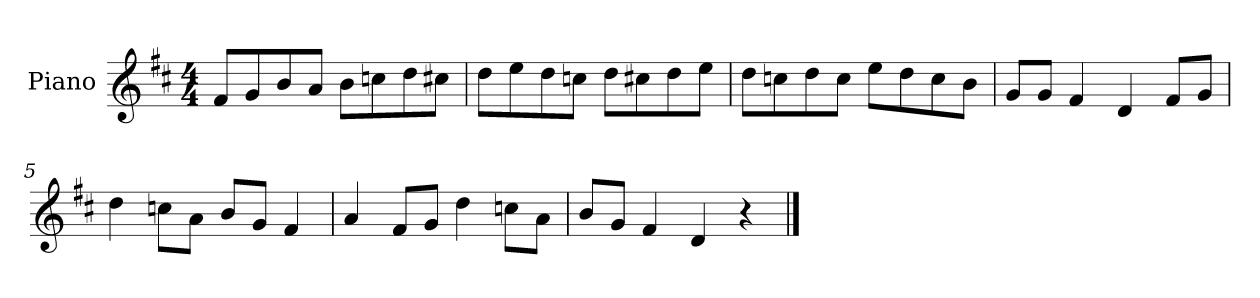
**kern
*part1
*staff1
*I"Piano
*I'P-no
*clefG2
*k[f#c#]
*M4/4
*MM90
=1
8f#/L
8g/
8b/
8a/J
8b\L
8ccn\
8dd\
8cc#X\J
=2
8dd\L
8ee\
8dd\
8ccn\J
8dd\L
8cc#X\
8dd\
8ee\J
=3
8dd\L
8ccn\
8dd\
8cc\J
8ee\L
8dd\
8cc\
8b\J
=4
8g/L
8g/J
4f#/
4d/
8f#/L
8g/J
!!LO:LB:g=z
=5
4dd\
8ccn\L
8a\J
8b/L
8g/J
4f#/
=6
4a/
8f#/L
8g/J
4dd\
8ccn\L
8a\J
=7
8b/L
8g/J
4f#/
4d/
4r
==
*-
